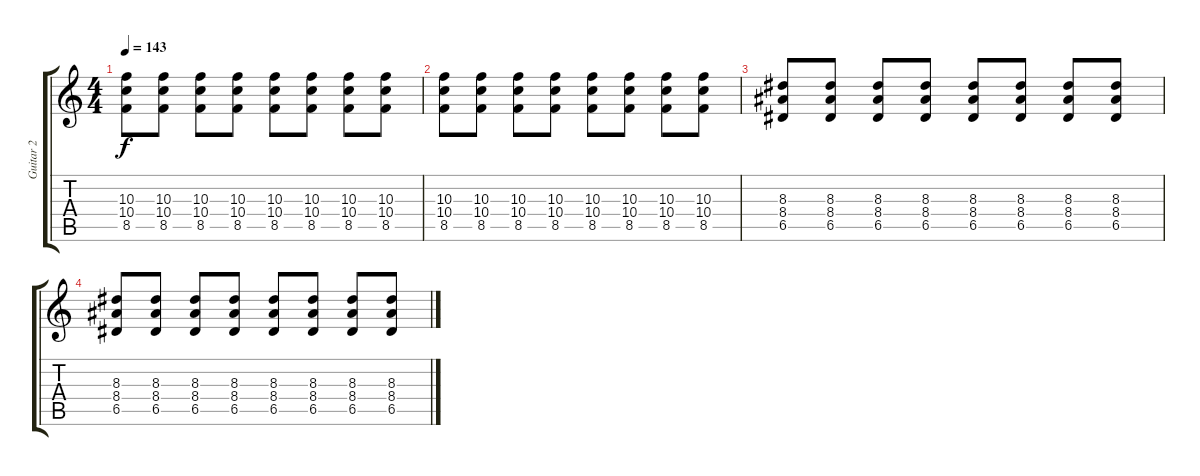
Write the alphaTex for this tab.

\track ("Guitar 2" "Guitar 2") {instrument distortionguitar}
\staff {score tabs}
\tuning (E4 B3 G3 D3 A2 E2) {hide}
\ts (4 4)
\tempo 143
\clef g2
\ks c
(10.3 10.4 8.5).8{dy f} (10.3 10.4 8.5).8 (10.3 10.4 8.5).8 (10.3 10.4 8.5).8 (10.3 10.4 8.5).8 (10.3 10.4 8.5).8 (10.3 10.4 8.5).8 (10.3 10.4 8.5).8 |
(10.3 10.4 8.5).8 (10.3 10.4 8.5).8 (10.3 10.4 8.5).8 (10.3 10.4 8.5).8 (10.3 10.4 8.5).8 (10.3 10.4 8.5).8 (10.3 10.4 8.5).8 (10.3 10.4 8.5).8 |
(8.3 8.4 6.5).8 (8.3 8.4 6.5).8 (8.3 8.4 6.5).8 (8.3 8.4 6.5).8 (8.3 8.4 6.5).8 (8.3 8.4 6.5).8 (8.3 8.4 6.5).8 (8.3 8.4 6.5).8 |
(8.3 8.4 6.5).8 (8.3 8.4 6.5).8 (8.3 8.4 6.5).8 (8.3 8.4 6.5).8 (8.3 8.4 6.5).8 (8.3 8.4 6.5).8 (8.3 8.4 6.5).8 (8.3 8.4 6.5).8
